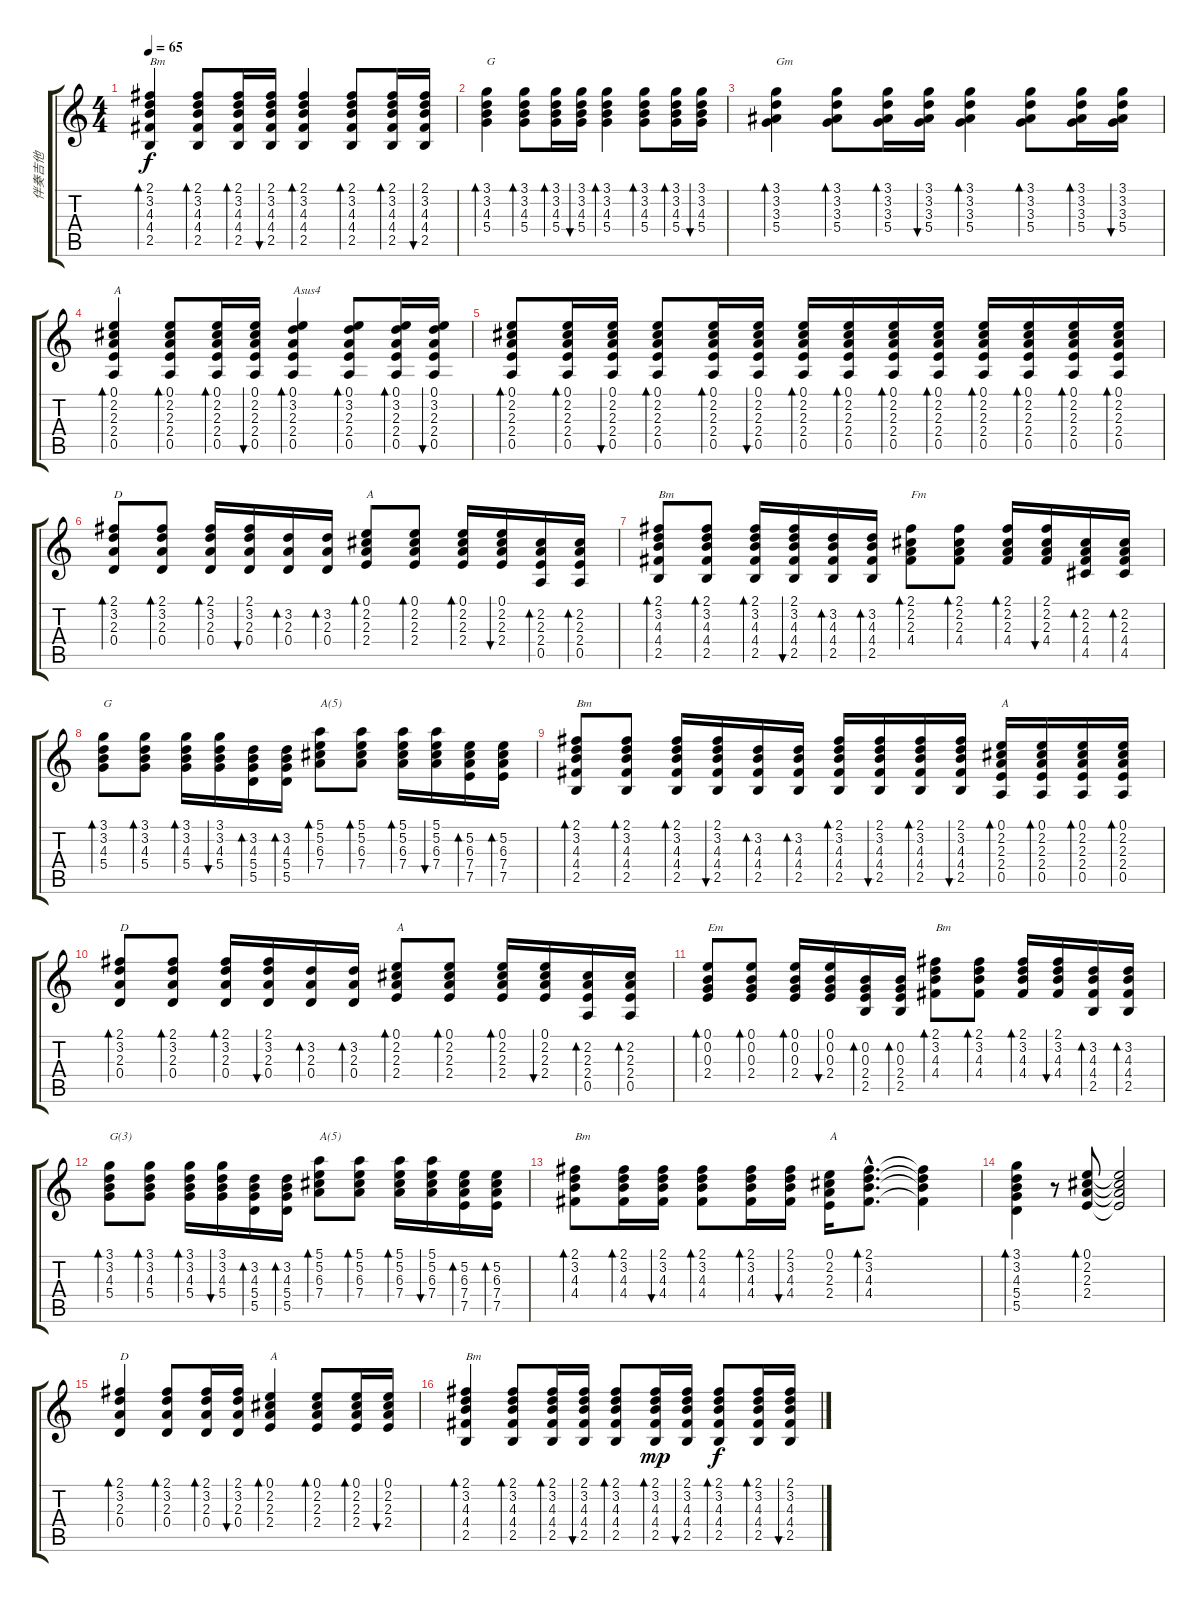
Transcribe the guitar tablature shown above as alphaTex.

\track ("伴奏吉他" "伴奏吉他") {instrument acousticguitarsteel}
\staff {score tabs}
\tuning (E4 B3 G3 D3 A2 E2) {hide}
\ts (4 4)
\tempo 65
\clef g2
\ks c
(2.1 3.2 4.3 4.4 2.5).4{bd 30 txt "Bm" dy f} (2.1 3.2 4.3 4.4 2.5).8{bd 30} (2.1 3.2 4.3 4.4 2.5).16{bd 30} (2.1 3.2 4.3 4.4 2.5).16{bu 30} (2.1 3.2 4.3 4.4 2.5).4{bd 30} (2.1 3.2 4.3 4.4 2.5).8{bd 30} (2.1 3.2 4.3 4.4 2.5).16{bd 30} (2.1 3.2 4.3 4.4 2.5).16{bu 30} |
(3.1 3.2 4.3 5.4).4{bd 30 txt "G"} (3.1 3.2 4.3 5.4).8{bd 30} (3.1 3.2 4.3 5.4).16{bd 30} (3.1 3.2 4.3 5.4).16{bu 30} (3.1 3.2 4.3 5.4).4{bd 30} (3.1 3.2 4.3 5.4).8{bd 30} (3.1 3.2 4.3 5.4).16{bd 30} (3.1 3.2 4.3 5.4).16{bu 30} |
(3.1 3.2 3.3 5.4).4{bd 30 txt "Gm"} (3.1 3.2 3.3 5.4).8{bd 30} (3.1 3.2 3.3 5.4).16{bd 30} (3.1 3.2 3.3 5.4).16{bu 30} (3.1 3.2 3.3 5.4).4{bd 30} (3.1 3.2 3.3 5.4).8{bd 30} (3.1 3.2 3.3 5.4).16{bd 30} (3.1 3.2 3.3 5.4).16{bu 30} |
(0.1 2.2 2.3 2.4 0.5).4{bd 30 txt "A"} (0.1 2.2 2.3 2.4 0.5).8{bd 30} (0.1 2.2 2.3 2.4 0.5).16{bd 30} (0.1 2.2 2.3 2.4 0.5).16{bu 30} (0.1 3.2 2.3 2.4 0.5).4{bd 30 txt "Asus4"} (0.1 3.2 2.3 2.4 0.5).8{bd 30} (0.1 3.2 2.3 2.4 0.5).16{bd 30} (0.1 3.2 2.3 2.4 0.5).16{bu 30} |
(0.1 2.2 2.3 2.4 0.5).8{bd 30} (0.1 2.2 2.3 2.4 0.5).16{bd 30} (0.1 2.2 2.3 2.4 0.5).16{bu 30} (0.1 2.2 2.3 2.4 0.5).8{bd 30} (0.1 2.2 2.3 2.4 0.5).16{bd 30} (0.1 2.2 2.3 2.4 0.5).16{bu 30} (0.1 2.2 2.3 2.4 0.5).16{bd 30} (0.1 2.2 2.3 2.4 0.5).16{bd 30} (0.1 2.2 2.3 2.4 0.5).16{bd 30} (0.1 2.2 2.3 2.4 0.5).16{bd 30} (0.1 2.2 2.3 2.4 0.5).16{bd 30} (0.1 2.2 2.3 2.4 0.5).16{bd 30} (0.1 2.2 2.3 2.4 0.5).16{bd 30} (0.1 2.2 2.3 2.4 0.5).16{bd 30} |
(2.1 3.2 2.3 0.4).8{bd 30 txt "D"} (2.1 3.2 2.3 0.4).8{bd 30} (2.1 3.2 2.3 0.4).16{bd 30} (2.1 3.2 2.3 0.4).16{bu 30} (3.2 2.3 0.4).16{bd 30} (3.2 2.3 0.4).16{bd 30} (0.1 2.2 2.3 2.4).8{bd 30 txt "A"} (0.1 2.2 2.3 2.4).8{bd 30} (0.1 2.2 2.3 2.4).16{bd 30} (0.1 2.2 2.3 2.4).16{bu 30} (2.2 2.3 2.4 0.5).16{bd 30} (2.2 2.3 2.4 0.5).16{bd 30} |
(2.1 3.2 4.3 4.4 2.5).8{bd 30 txt "Bm"} (2.1 3.2 4.3 4.4 2.5).8{bd 30} (2.1 3.2 4.3 4.4 2.5).16{bd 30} (2.1 3.2 4.3 4.4 2.5).16{bu 30} (3.2 4.3 4.4 2.5).16{bd 30} (3.2 4.3 4.4 2.5).16{bd 30} (2.1 2.2 2.3 4.4).8{bd 30 txt "Fm"} (2.1 2.2 2.3 4.4).8{bd 30} (2.1 2.2 2.3 4.4).16{bd 30} (2.1 2.2 2.3 4.4).16{bu 30} (2.2 2.3 4.4 4.5).16{bd 30} (2.2 2.3 4.4 4.5).16{bd 30} |
(3.1 3.2 4.3 5.4).8{bd 30 txt "G"} (3.1 3.2 4.3 5.4).8{bd 30} (3.1 3.2 4.3 5.4).16{bd 30} (3.1 3.2 4.3 5.4).16{bu 30} (3.2 4.3 5.4 5.5).16{bd 30} (3.2 4.3 5.4 5.5).16{bd 30} (5.1 5.2 6.3 7.4).8{bd 30 txt "A(5)"} (5.1 5.2 6.3 7.4).8{bd 30} (5.1 5.2 6.3 7.4).16{bd 30} (5.1 5.2 6.3 7.4).16{bu 30} (5.2 6.3 7.4 7.5).16{bd 30} (5.2 6.3 7.4 7.5).16{bd 30} |
(2.1 3.2 4.3 4.4 2.5).8{bd 30 txt "Bm"} (2.1 3.2 4.3 4.4 2.5).8{bd 30} (2.1 3.2 4.3 4.4 2.5).16{bd 30} (2.1 3.2 4.3 4.4 2.5).16{bu 30} (3.2 4.3 4.4 2.5).16{bd 30} (3.2 4.3 4.4 2.5).16{bd 30} (2.1 3.2 4.3 4.4 2.5).16{bd 30} (2.1 3.2 4.3 4.4 2.5).16{bu 30} (2.1 3.2 4.3 4.4 2.5).16{bd 30} (2.1 3.2 4.3 4.4 2.5).16{bu 30} (0.1 2.2 2.3 2.4 0.5).16{bd 30 txt "A"} (0.1 2.2 2.3 2.4 0.5).16{bd 30} (0.1 2.2 2.3 2.4 0.5).16{bd 30} (0.1 2.2 2.3 2.4 0.5).16{bd 30} |
(2.1 3.2 2.3 0.4).8{bd 30 txt "D"} (2.1 3.2 2.3 0.4).8{bd 30} (2.1 3.2 2.3 0.4).16{bd 30} (2.1 3.2 2.3 0.4).16{bu 30} (3.2 2.3 0.4).16{bd 30} (3.2 2.3 0.4).16{bd 30} (0.1 2.2 2.3 2.4).8{bd 30 txt "A"} (0.1 2.2 2.3 2.4).8{bd 30} (0.1 2.2 2.3 2.4).16{bd 30} (0.1 2.2 2.3 2.4).16{bu 30} (2.2 2.3 2.4 0.5).16{bd 30} (2.2 2.3 2.4 0.5).16{bd 30} |
(0.1 0.2 0.3 2.4).8{bd 30 txt "Em"} (0.1 0.2 0.3 2.4).8{bd 30} (0.1 0.2 0.3 2.4).16{bd 30} (0.1 0.2 0.3 2.4).16{bu 30} (0.2 0.3 2.4 2.5).16{bd 30} (0.2 0.3 2.4 2.5).16{bd 30} (2.1 3.2 4.3 4.4).8{bd 30 txt "Bm"} (2.1 3.2 4.3 4.4).8{bd 30} (2.1 3.2 4.3 4.4).16{bd 30} (2.1 3.2 4.3 4.4).16{bu 30} (3.2 4.3 4.4 2.5).16{bd 30} (3.2 4.3 4.4 2.5).16{bd 30} |
(3.1 3.2 4.3 5.4).8{bd 30 txt "G(3)"} (3.1 3.2 4.3 5.4).8{bd 30} (3.1 3.2 4.3 5.4).16{bd 30} (3.1 3.2 4.3 5.4).16{bu 30} (3.2 4.3 5.4 5.5).16{bd 30} (3.2 4.3 5.4 5.5).16{bd 30} (5.1 5.2 6.3 7.4).8{bd 30 txt "A(5)"} (5.1 5.2 6.3 7.4).8{bd 30} (5.1 5.2 6.3 7.4).16{bd 30} (5.1 5.2 6.3 7.4).16{bu 30} (5.2 6.3 7.4 7.5).16{bd 30} (5.2 6.3 7.4 7.5).16{bd 30} |
(2.1 3.2 4.3 4.4).8{bd 30 txt "Bm"} (2.1 3.2 4.3 4.4).16{bd 30} (2.1 3.2 4.3 4.4).16{bu 30} (2.1 3.2 4.3 4.4).8{bd 30} (2.1 3.2 4.3 4.4).16{bd 30} (2.1 3.2 4.3 4.4).16{bu 30} (0.1 2.2 2.3 2.4).16{txt "A"} (2.1{hac} 3.2{hac} 4.3{hac} 4.4{hac}).8{d bd 30} (2.1{t} 3.2{t} 4.3{t} 4.4{t}).4 |
(3.1 3.2 4.3 5.4 5.5).4{bd 30} r.8 (0.1 2.2 2.3 2.4).8{bd 30} (0.1{t} 2.2{t} 2.3{t} 2.4{t}).2 |
(2.1 3.2 2.3 0.4).4{bd 30 txt "D"} (2.1 3.2 2.3 0.4).8{bd 30} (2.1 3.2 2.3 0.4).16{bd 30} (2.1 3.2 2.3 0.4).16{bu 30} (0.1 2.2 2.3 2.4).4{bd 30 txt "A"} (0.1 2.2 2.3 2.4).8{bd 30} (0.1 2.2 2.3 2.4).16{bd 30} (0.1 2.2 2.3 2.4).16{bu 30} |
(2.1 3.2 4.3 4.4 2.5).4{bd 30 txt "Bm"} (2.1 3.2 4.3 4.4 2.5).8{bd 30} (2.1 3.2 4.3 4.4 2.5).16{bd 30} (2.1 3.2 4.3 4.4 2.5).16{bu 30} (2.1 3.2 4.3 4.4 2.5).8{bd 30} (2.1 3.2 4.3 4.4 2.5).16{bd 30 dy mp} (2.1 3.2 4.3 4.4 2.5).16{bu 30} (2.1 3.2 4.3 4.4 2.5).8{bd 30 dy f} (2.1 3.2 4.3 4.4 2.5).16{bd 30} (2.1 3.2 4.3 4.4 2.5).16{bu 30}
